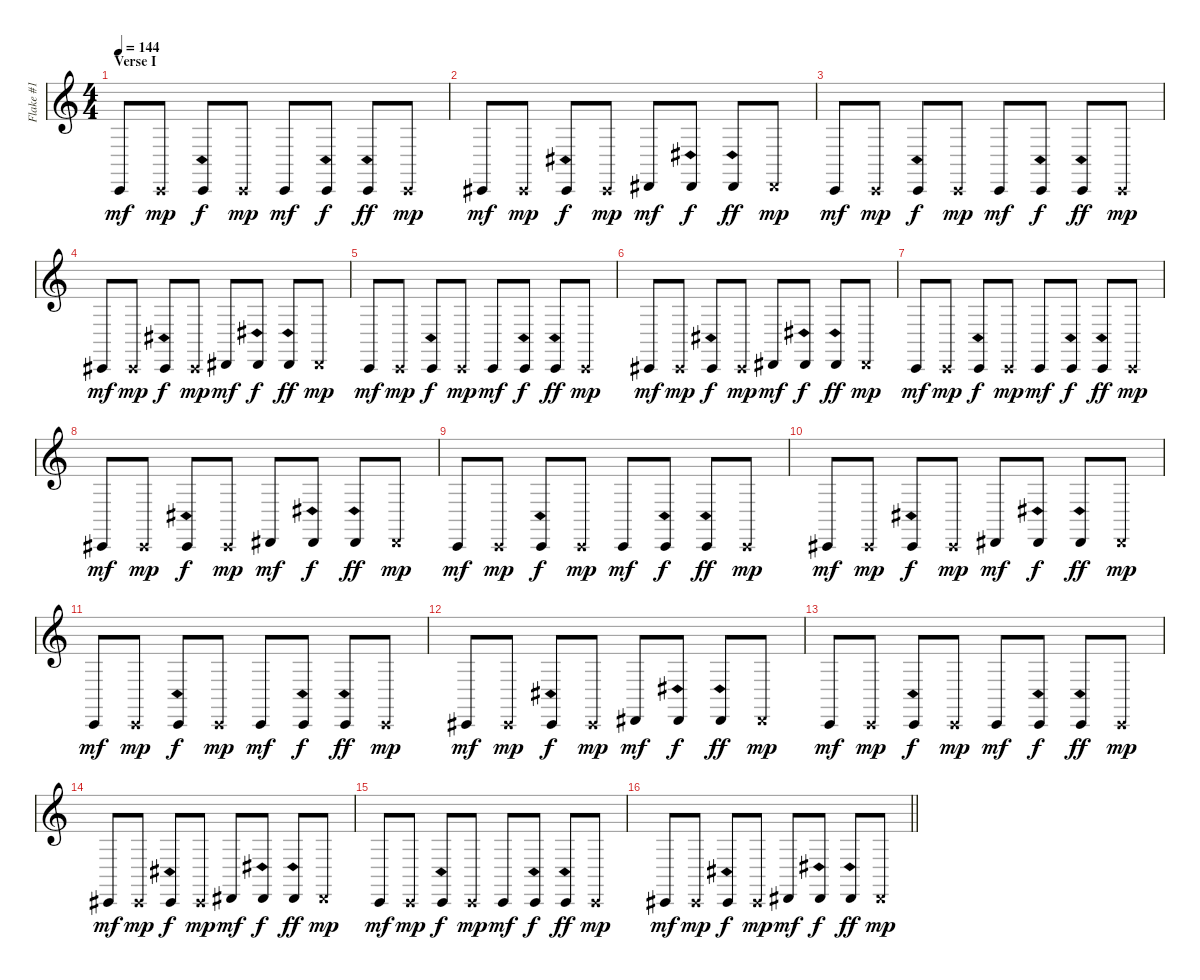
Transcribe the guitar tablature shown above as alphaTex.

\track ("Flake #1" "Flake #1") {instrument lead8bassandlead}
\staff {score}
\tuning (D4 A3 F3 C3 G2 C2) {hide}
\ts (4 4)
\section ("" "Verse I")
\tempo 144
\clef g2
\ks c
0.6.8{dy mf} 0.6{x}.8{dy mp} 0.6{sh 12}.8{dy f} 0.6{x}.8{dy mp} 0.6.8{dy mf} 0.6{sh 12}.8{dy f} 0.6{sh 12}.8{dy ff} 0.6{x}.8{dy mp} |
1.6.8{dy mf} 1.6{x}.8{dy mp} 1.6{sh 12}.8{dy f} 1.6{x}.8{dy mp} 3.6.8{dy mf} 3.6{sh 12}.8{dy f} 3.6{sh 12}.8{dy ff} 3.6{x}.8{dy mp} |
0.6.8{dy mf} 0.6{x}.8{dy mp} 0.6{sh 12}.8{dy f} 0.6{x}.8{dy mp} 0.6.8{dy mf} 0.6{sh 12}.8{dy f} 0.6{sh 12}.8{dy ff} 0.6{x}.8{dy mp} |
1.6.8{dy mf} 1.6{x}.8{dy mp} 1.6{sh 12}.8{dy f} 1.6{x}.8{dy mp} 3.6.8{dy mf} 3.6{sh 12}.8{dy f} 3.6{sh 12}.8{dy ff} 3.6{x}.8{dy mp} |
0.6.8{dy mf} 0.6{x}.8{dy mp} 0.6{sh 12}.8{dy f} 0.6{x}.8{dy mp} 0.6.8{dy mf} 0.6{sh 12}.8{dy f} 0.6{sh 12}.8{dy ff} 0.6{x}.8{dy mp} |
1.6.8{dy mf} 1.6{x}.8{dy mp} 1.6{sh 12}.8{dy f} 1.6{x}.8{dy mp} 3.6.8{dy mf} 3.6{sh 12}.8{dy f} 3.6{sh 12}.8{dy ff} 3.6{x}.8{dy mp} |
0.6.8{dy mf} 0.6{x}.8{dy mp} 0.6{sh 12}.8{dy f} 0.6{x}.8{dy mp} 0.6.8{dy mf} 0.6{sh 12}.8{dy f} 0.6{sh 12}.8{dy ff} 0.6{x}.8{dy mp} |
1.6.8{dy mf} 1.6{x}.8{dy mp} 1.6{sh 12}.8{dy f} 1.6{x}.8{dy mp} 3.6.8{dy mf} 3.6{sh 12}.8{dy f} 3.6{sh 12}.8{dy ff} 3.6{x}.8{dy mp} |
0.6.8{dy mf} 0.6{x}.8{dy mp} 0.6{sh 12}.8{dy f} 0.6{x}.8{dy mp} 0.6.8{dy mf} 0.6{sh 12}.8{dy f} 0.6{sh 12}.8{dy ff} 0.6{x}.8{dy mp} |
1.6.8{dy mf} 1.6{x}.8{dy mp} 1.6{sh 12}.8{dy f} 1.6{x}.8{dy mp} 3.6.8{dy mf} 3.6{sh 12}.8{dy f} 3.6{sh 12}.8{dy ff} 3.6{x}.8{dy mp} |
0.6.8{dy mf} 0.6{x}.8{dy mp} 0.6{sh 12}.8{dy f} 0.6{x}.8{dy mp} 0.6.8{dy mf} 0.6{sh 12}.8{dy f} 0.6{sh 12}.8{dy ff} 0.6{x}.8{dy mp} |
1.6.8{dy mf} 1.6{x}.8{dy mp} 1.6{sh 12}.8{dy f} 1.6{x}.8{dy mp} 3.6.8{dy mf} 3.6{sh 12}.8{dy f} 3.6{sh 12}.8{dy ff} 3.6{x}.8{dy mp} |
0.6.8{dy mf} 0.6{x}.8{dy mp} 0.6{sh 12}.8{dy f} 0.6{x}.8{dy mp} 0.6.8{dy mf} 0.6{sh 12}.8{dy f} 0.6{sh 12}.8{dy ff} 0.6{x}.8{dy mp} |
1.6.8{dy mf} 1.6{x}.8{dy mp} 1.6{sh 12}.8{dy f} 1.6{x}.8{dy mp} 3.6.8{dy mf} 3.6{sh 12}.8{dy f} 3.6{sh 12}.8{dy ff} 3.6{x}.8{dy mp} |
0.6.8{dy mf} 0.6{x}.8{dy mp} 0.6{sh 12}.8{dy f} 0.6{x}.8{dy mp} 0.6.8{dy mf} 0.6{sh 12}.8{dy f} 0.6{sh 12}.8{dy ff} 0.6{x}.8{dy mp} |
\barLineRight lightlight
1.6.8{dy mf} 1.6{x}.8{dy mp} 1.6{sh 12}.8{dy f} 1.6{x}.8{dy mp} 3.6.8{dy mf} 3.6{sh 12}.8{dy f} 3.6{sh 12}.8{dy ff} 3.6{x}.8{dy mp}
